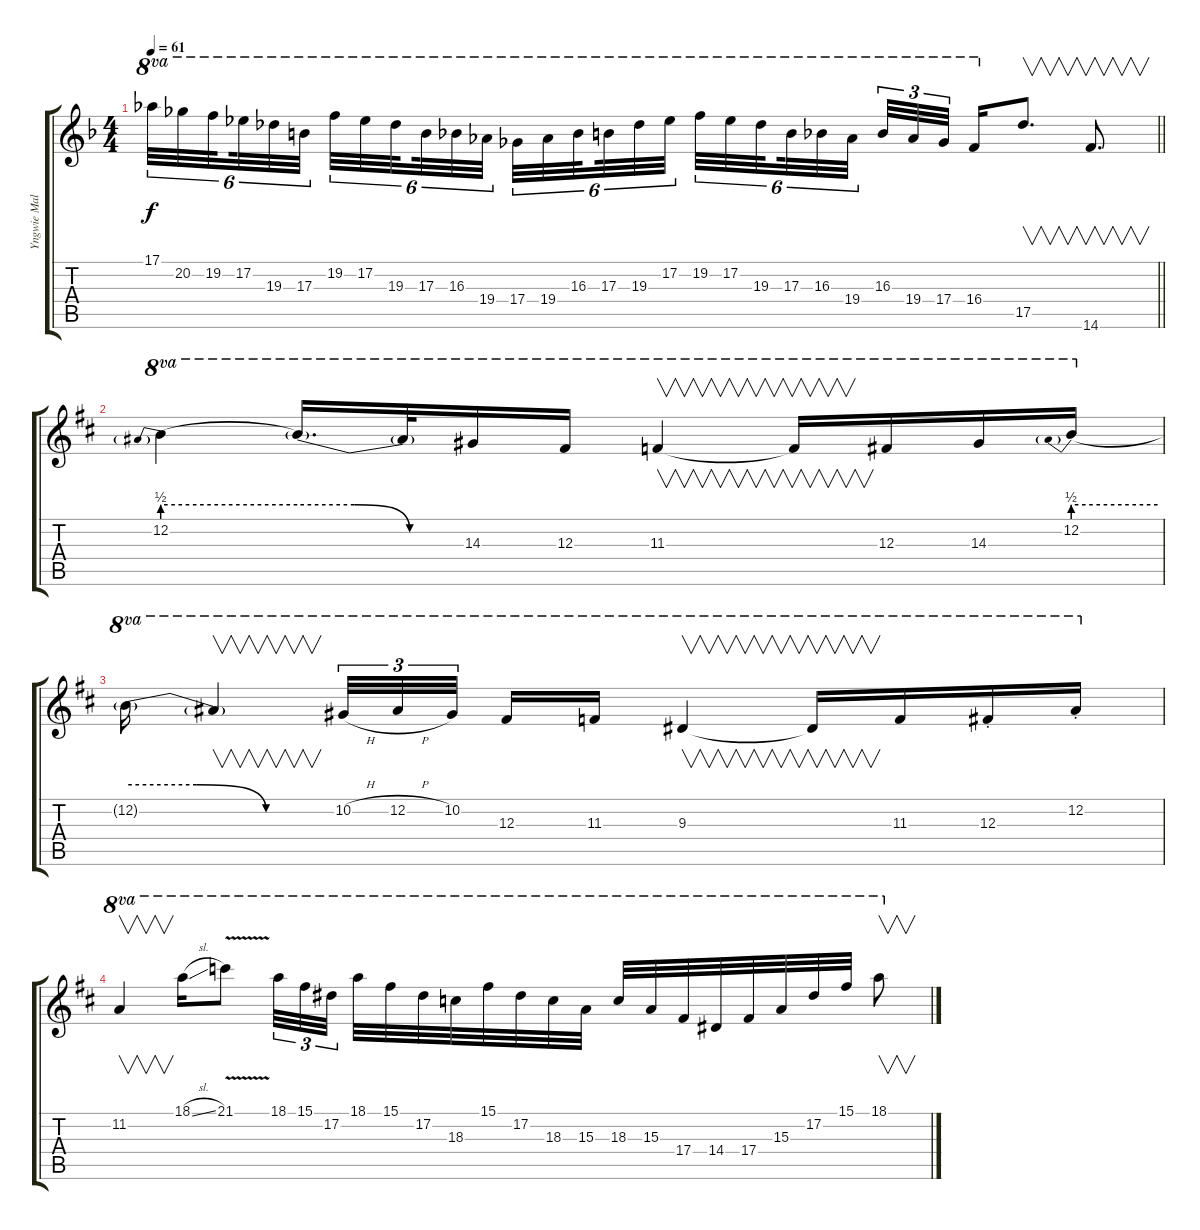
\track ("Yngwie Malmsteen" "Yngwie Mal") {instrument distortionguitar}
\staff {score tabs}
\tuning (Eb4 Bb3 Gb3 Db3 Ab2 Eb2) {hide}
\ts (4 4)
\tempo 61
\clef g2
\barLineRight lightlight
\ks f
17.1.32{tu (6 4) ot 8va dy f} 20.2.32{tu (6 4) ot 8va} 19.2.32{tu (6 4) ot 8va beam splitsecondary} 17.2.32{tu (6 4) ot 8va} 19.3.32{tu (6 4) ot 8va} 17.3.32{tu (6 4) ot 8va beam splitsecondary} 19.2.32{tu (6 4) ot 8va} 17.2.32{tu (6 4) ot 8va} 19.3.32{tu (6 4) ot 8va beam splitsecondary} 17.3.32{tu (6 4) ot 8va} 16.3.32{tu (6 4) ot 8va} 19.4.32{tu (6 4) ot 8va} 17.4.32{tu (6 4) ot 8va} 19.4.32{tu (6 4) ot 8va} 16.3.32{tu (6 4) ot 8va beam splitsecondary} 17.3.32{tu (6 4) ot 8va} 19.3.32{tu (6 4) ot 8va} 17.2.32{tu (6 4) ot 8va beam splitsecondary} 19.2.32{tu (6 4) ot 8va} 17.2.32{tu (6 4) ot 8va} 19.3.32{tu (6 4) ot 8va beam splitsecondary} 17.3.32{tu (6 4) ot 8va} 16.3.32{tu (6 4) ot 8va} 19.4.32{tu (6 4) ot 8va} 16.3.32{tu (3 2) ot 8va} 19.4.32{tu (3 2) ot 8va} 17.4.32{tu (3 2) ot 8va beam splitsecondary} 16.4.16{ot 8va} 17.5.8{v d} 14.6.8{v d} |
\ks d
12.2{be (prebend 0 2 60 2)}.4{ot 8va} 12.2{be (custom 0 2 20 2 40 0 60 0) t}.16{d ot 8va} 12.2{t}.32{ot 8va} 14.3.16{ot 8va} 12.3.16{ot 8va} 11.3.4{v ot 8va} 11.3{t}.16{v ot 8va} 12.3.16{ot 8va} 14.3.16{ot 8va} 12.2{be (prebend 0 2 60 2)}.16{ot 8va} |
12.2{be (custom 0 2 20 2 40 0 60 0) t}.16{ot 8va} 12.2{t}.4{v ot 8va} 10.2{h}.32{tu (3 2) ot 8va} 12.2{h}.32{tu (3 2) ot 8va} 10.2.32{tu (3 2) ot 8va beam splitsecondary} 12.3.16{ot 8va} 11.3.16{ot 8va} 9.3.4{v ot 8va} 9.3{t}.16{v ot 8va} 11.3.16{ot 8va} 12.3{st}.16{ot 8va} 12.2{st}.16{ot 8va} |
11.2.4{v ot 8va} 18.1{sl}.16{ot 8va} 21.1{v}.8{ot 8va} 18.1.32{tu (3 2) ot 8va} 15.1.32{tu (3 2) ot 8va} 17.2.32{tu (3 2) ot 8va} 18.1.32{ot 8va} 15.1.32{ot 8va} 17.2.32{ot 8va} 18.3.32{ot 8va} 15.1.32{ot 8va} 17.2.32{ot 8va} 18.3.32{ot 8va} 15.3.32{ot 8va} 18.3.32{ot 8va} 15.3.32{ot 8va} 17.4.32{ot 8va} 14.4.32{ot 8va} 17.4.32{ot 8va} 15.3.32{ot 8va} 17.2.32{ot 8va} 15.1.32{ot 8va} 18.1.8{v ot 8va}
